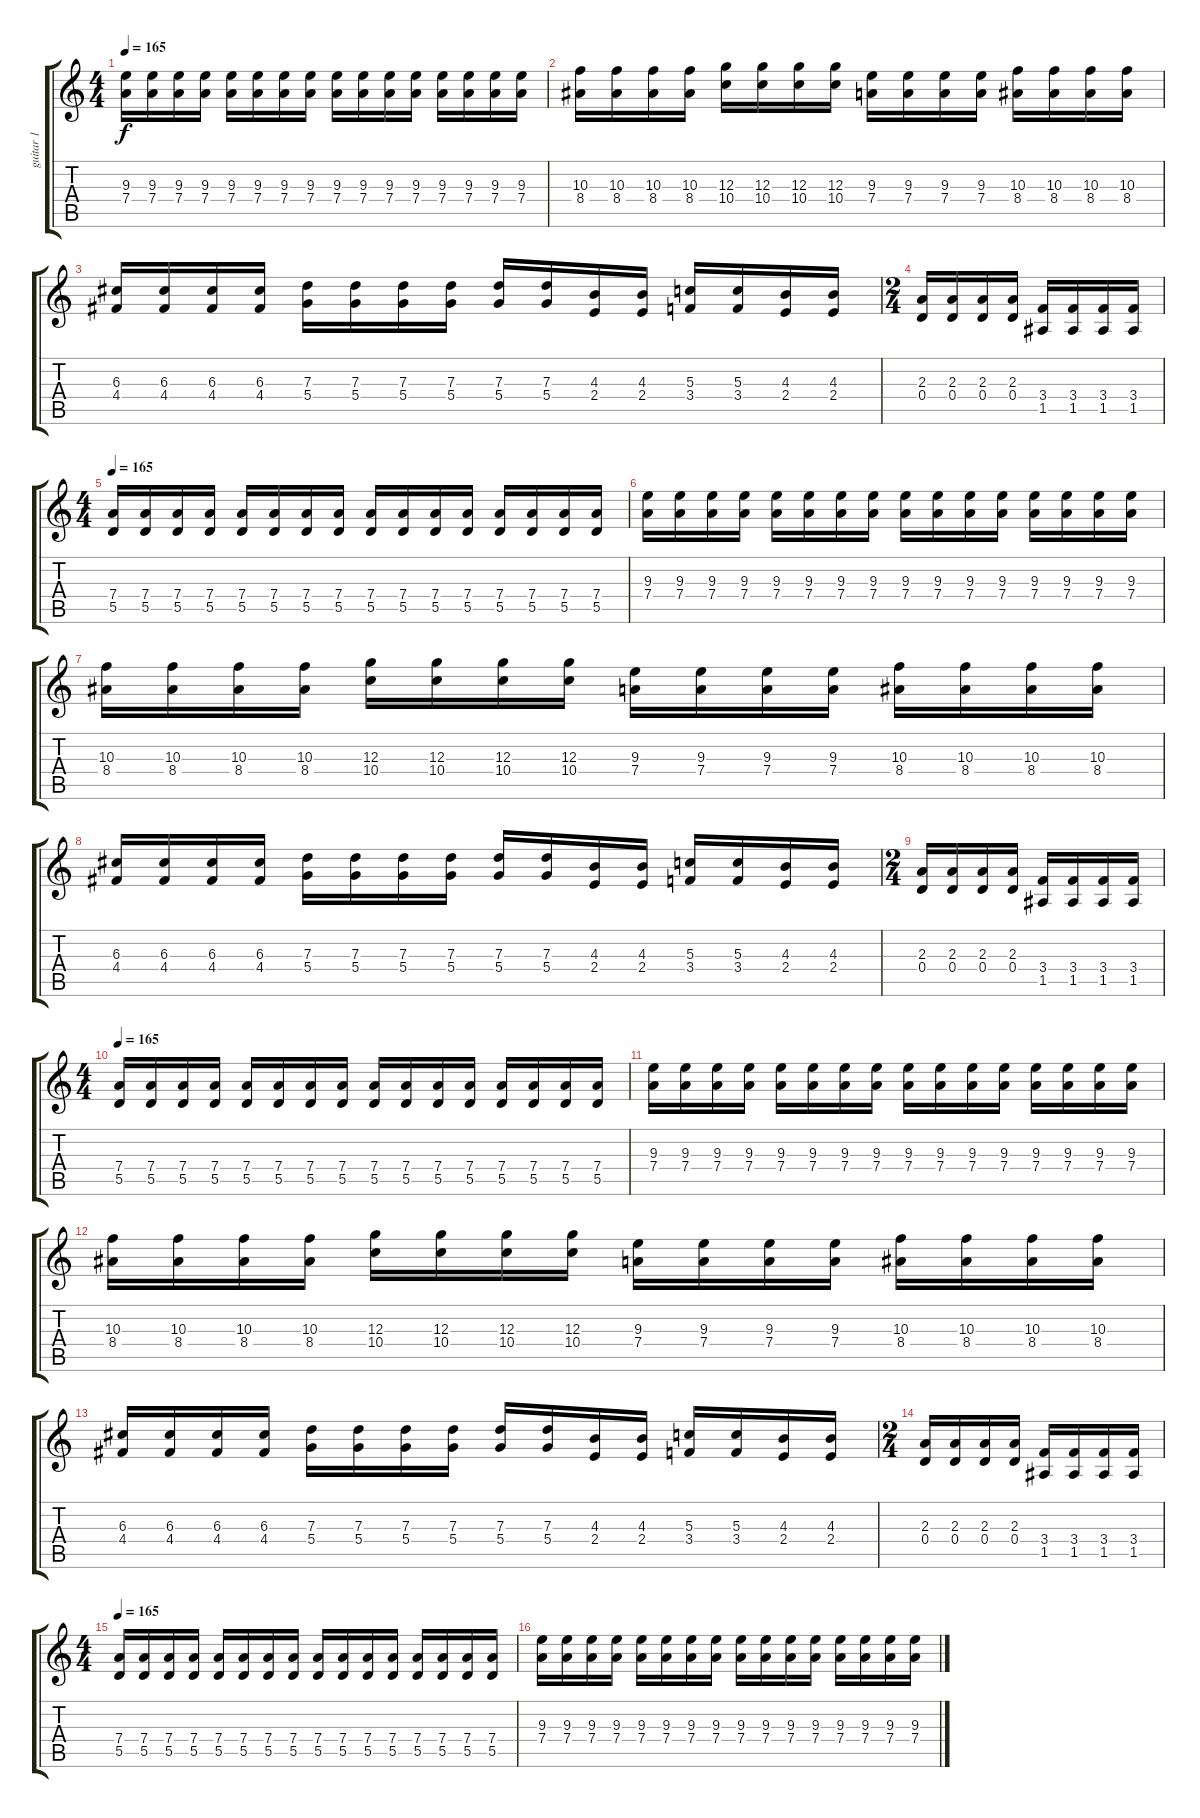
\track ("guitar 1" "guitar 1") {instrument distortionguitar}
\staff {score tabs}
\tuning (E4 B3 G3 D3 A2 E2) {hide}
\ts (4 4)
\tempo 165
\clef g2
\ks c
(9.3 7.4).16{dy f} (9.3 7.4).16 (9.3 7.4).16 (9.3 7.4).16 (9.3 7.4).16 (9.3 7.4).16 (9.3 7.4).16 (9.3 7.4).16 (9.3 7.4).16 (9.3 7.4).16 (9.3 7.4).16 (9.3 7.4).16 (9.3 7.4).16 (9.3 7.4).16 (9.3 7.4).16 (9.3 7.4).16 |
(10.3 8.4).16 (10.3 8.4).16 (10.3 8.4).16 (10.3 8.4).16 (12.3 10.4).16 (12.3 10.4).16 (12.3 10.4).16 (12.3 10.4).16 (9.3 7.4).16 (9.3 7.4).16 (9.3 7.4).16 (9.3 7.4).16 (10.3 8.4).16 (10.3 8.4).16 (10.3 8.4).16 (10.3 8.4).16 |
(6.3 4.4).16 (6.3 4.4).16 (6.3 4.4).16 (6.3 4.4).16 (7.3 5.4).16 (7.3 5.4).16 (7.3 5.4).16 (7.3 5.4).16 (7.3 5.4).16 (7.3 5.4).16 (4.3 2.4).16 (4.3 2.4).16 (5.3 3.4).16 (5.3 3.4).16 (4.3 2.4).16 (4.3 2.4).16 |
\ts (2 4)
(2.3 0.4).16 (2.3 0.4).16 (2.3 0.4).16 (2.3 0.4).16 (3.4 1.5).16 (3.4 1.5).16 (3.4 1.5).16 (3.4 1.5).16 |
\ts (4 4)
\tempo 165
(7.4 5.5).16 (7.4 5.5).16 (7.4 5.5).16 (7.4 5.5).16 (7.4 5.5).16 (7.4 5.5).16 (7.4 5.5).16 (7.4 5.5).16 (7.4 5.5).16 (7.4 5.5).16 (7.4 5.5).16 (7.4 5.5).16 (7.4 5.5).16 (7.4 5.5).16 (7.4 5.5).16 (7.4 5.5).16 |
(9.3 7.4).16 (9.3 7.4).16 (9.3 7.4).16 (9.3 7.4).16 (9.3 7.4).16 (9.3 7.4).16 (9.3 7.4).16 (9.3 7.4).16 (9.3 7.4).16 (9.3 7.4).16 (9.3 7.4).16 (9.3 7.4).16 (9.3 7.4).16 (9.3 7.4).16 (9.3 7.4).16 (9.3 7.4).16 |
(10.3 8.4).16 (10.3 8.4).16 (10.3 8.4).16 (10.3 8.4).16 (12.3 10.4).16 (12.3 10.4).16 (12.3 10.4).16 (12.3 10.4).16 (9.3 7.4).16 (9.3 7.4).16 (9.3 7.4).16 (9.3 7.4).16 (10.3 8.4).16 (10.3 8.4).16 (10.3 8.4).16 (10.3 8.4).16 |
(6.3 4.4).16 (6.3 4.4).16 (6.3 4.4).16 (6.3 4.4).16 (7.3 5.4).16 (7.3 5.4).16 (7.3 5.4).16 (7.3 5.4).16 (7.3 5.4).16 (7.3 5.4).16 (4.3 2.4).16 (4.3 2.4).16 (5.3 3.4).16 (5.3 3.4).16 (4.3 2.4).16 (4.3 2.4).16 |
\ts (2 4)
(2.3 0.4).16 (2.3 0.4).16 (2.3 0.4).16 (2.3 0.4).16 (3.4 1.5).16 (3.4 1.5).16 (3.4 1.5).16 (3.4 1.5).16 |
\ts (4 4)
\tempo 165
(7.4 5.5).16 (7.4 5.5).16 (7.4 5.5).16 (7.4 5.5).16 (7.4 5.5).16 (7.4 5.5).16 (7.4 5.5).16 (7.4 5.5).16 (7.4 5.5).16 (7.4 5.5).16 (7.4 5.5).16 (7.4 5.5).16 (7.4 5.5).16 (7.4 5.5).16 (7.4 5.5).16 (7.4 5.5).16 |
(9.3 7.4).16 (9.3 7.4).16 (9.3 7.4).16 (9.3 7.4).16 (9.3 7.4).16 (9.3 7.4).16 (9.3 7.4).16 (9.3 7.4).16 (9.3 7.4).16 (9.3 7.4).16 (9.3 7.4).16 (9.3 7.4).16 (9.3 7.4).16 (9.3 7.4).16 (9.3 7.4).16 (9.3 7.4).16 |
(10.3 8.4).16 (10.3 8.4).16 (10.3 8.4).16 (10.3 8.4).16 (12.3 10.4).16 (12.3 10.4).16 (12.3 10.4).16 (12.3 10.4).16 (9.3 7.4).16 (9.3 7.4).16 (9.3 7.4).16 (9.3 7.4).16 (10.3 8.4).16 (10.3 8.4).16 (10.3 8.4).16 (10.3 8.4).16 |
(6.3 4.4).16 (6.3 4.4).16 (6.3 4.4).16 (6.3 4.4).16 (7.3 5.4).16 (7.3 5.4).16 (7.3 5.4).16 (7.3 5.4).16 (7.3 5.4).16 (7.3 5.4).16 (4.3 2.4).16 (4.3 2.4).16 (5.3 3.4).16 (5.3 3.4).16 (4.3 2.4).16 (4.3 2.4).16 |
\ts (2 4)
(2.3 0.4).16 (2.3 0.4).16 (2.3 0.4).16 (2.3 0.4).16 (3.4 1.5).16 (3.4 1.5).16 (3.4 1.5).16 (3.4 1.5).16 |
\ts (4 4)
\tempo 165
(7.4 5.5).16 (7.4 5.5).16 (7.4 5.5).16 (7.4 5.5).16 (7.4 5.5).16 (7.4 5.5).16 (7.4 5.5).16 (7.4 5.5).16 (7.4 5.5).16 (7.4 5.5).16 (7.4 5.5).16 (7.4 5.5).16 (7.4 5.5).16 (7.4 5.5).16 (7.4 5.5).16 (7.4 5.5).16 |
(9.3 7.4).16 (9.3 7.4).16 (9.3 7.4).16 (9.3 7.4).16 (9.3 7.4).16 (9.3 7.4).16 (9.3 7.4).16 (9.3 7.4).16 (9.3 7.4).16 (9.3 7.4).16 (9.3 7.4).16 (9.3 7.4).16 (9.3 7.4).16 (9.3 7.4).16 (9.3 7.4).16 (9.3 7.4).16
